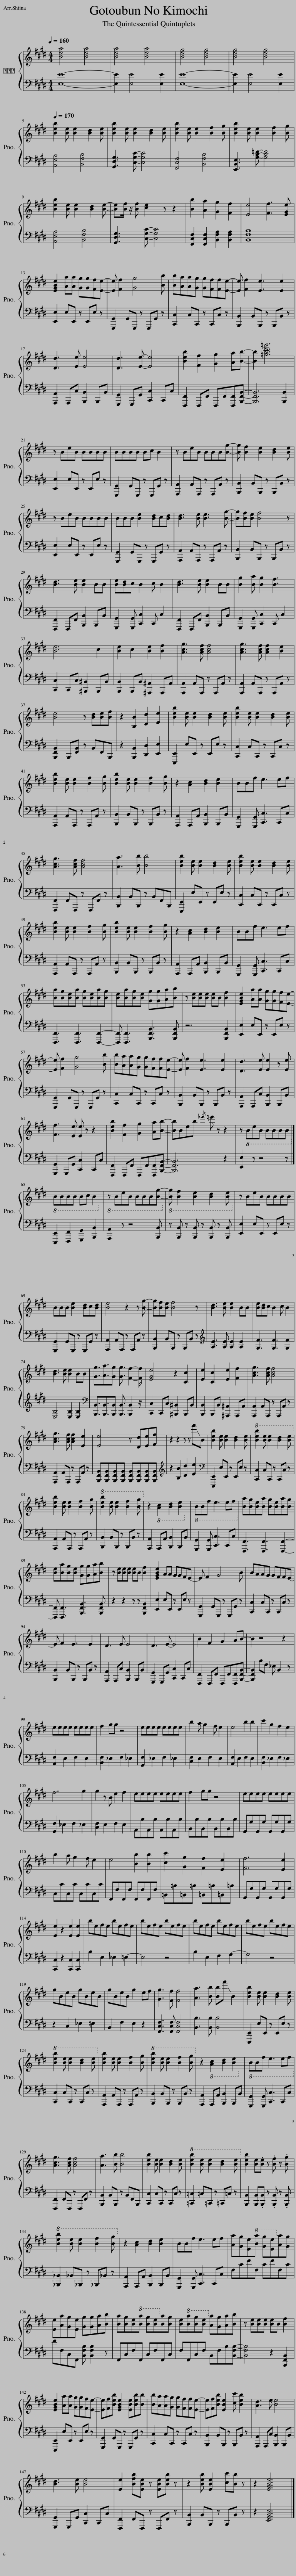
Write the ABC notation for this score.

X:1
%%score 1 { 2 | 3 }
L:1/8
Q:1/4=160
M:4/4
I:linebreak $
K:E
V:1 treble
V:2 treble
V:3 bass
V:1
 z8 | z8 | z8 | z8 |$[Q:1/4=170] z8 | %5
 z8 | z8 | z8 |$ z8 | z8 | %10
 z8 | z8 |$ z8 | z8 | z8 | %15
 z8 |$ z8 | z8 | z8 | z8 |$ %20
 z8 | z8 | z8 | z8 |$ z8 | %25
 z8 | z8 | z8 |$ z8 | z8 | %30
 z8 | z8 |$ z8 | z8 | z8 | %35
 z8 |$ z8 | z8 | z8 | z8 |$ %40
 z8 | z8 | z8 | z8 |$ z8 | %45
 z8 | z8 | z8 |$ z8 | z8 | %50
 z8 | z8 |$ z8 | z8 | z8 | %55
 z8 |$ z8 | z8 | z8 | z8 |$ %60
 z8 | z8 | z8 | z8 |$ z8 | %65
 z8 | z8 | z8 |$ z8 | z8 | %70
 z8 | z8 | z8 |$ z8 | z8 | %75
 z8 | z8 | z8 |$ z8 | z8 | %80
 z8 | z8 | z8 |$ z8 | z8 | %85
 z8 | z8 | z8 |$ z8 | z8 | %90
 z8 | z8 | z8 |$ z8 | z8 | %95
 z8 | z8 | z8 |$ z8 | z8 | %100
 z8 | z8 | z8 | z8 |$ z8 | %105
 z8 | z8 | z8 | z8 |$ z8 | %110
 z8 | z8 | z8 |$ z8 | z8 | %115
 z8 | z8 | z8 |$ z8 | z8 | %120
 z8 | z8 | z8 |$ z8 | z8 | %125
 z8 | z8 | z8 |$ z8 | z8 | %130
 z8 | z8 | z8 |$ z8 | z8 | %135
 z8 | z8 |$ z8 | z8 | z8 | %140
 z8 |$ z8 | z8 | z8 | z8 | %145
 z8 |$ z8 | z8 | z8 | z8 |] %150
V:2
 [Bea]4 [Bea]4 | [Bea]4 [Bea]4 | [Beg]4 [Beg]4 | [Beg]4 [Beg]4 |$ [Beb]2 [Be] [Be]2 [Bd]2 [Be] | %5
 [Beb]2 [Be] [Be]2 [Bd]2 [Be] | [Beb]2 [Be] [Be]2 [Bf]2 [Bg] | [Beb]2 [Be] [Be]2 [Bf]2 [Bg] |$ [Beb]2 [Be] [Be]2 [Bd]2 [Be]- | [Be][Bf]/ z/ [Bf] [ce]2 z z2 | %10
 [Bb]2 [Aa]2 [Gg]2 [Ff]2 | [Ee]4 [Ff]3 [EGe] |$ [EGBe]2 [Aa][Aa] [Gg][Gg][Ff][Ee]- | [Ee] [Ff]2 [Gg]4 [Bb] | [Bb][Aa][Aa][Gg] [Gg][Ff][Ff][Ee]- | %15
 [Ee] [Ff]2 [Ee]3 [Ee]2 |$ [Dd]3 [Ee] [Ee]4 | [Dd]3 [Ee]- [Ee]4 | [Beb]2 [Ff]2 [Gg]2 [Aa][Bb]- | [Bb]2 [=gbd'=g']6 |$ %20
 z BeB BBBB | BBBB Bc B2 | z BeB BBB[Bg]- | [Bg] [Bf]2 [Be]2 [Bd]2 [Be] |$ z BeB BBBB | %25
 BBB [Be]2 [Bd]c[Bd] | [Bd]3 [Be] [Be]3 [Bg]- | [Bg][Bf][Be] [Bf]4 z |$ [Bd]3 [Be] [Be]2 BB | [Be][Bd]c B2 c B2 | %30
 [Bd]3 [Be] [Be]2 BB | [Bg]2 [Ba] [Bg]2 [Bf]3 |$ [Be]6 c2 | [Be]2 c2 [Be]2 [Bf]2 | [Acg]3 [Acf] [Acf]4 | %35
 [Acg]3 [Acf] [Acf]2 [Be]2 |$ [Be]4 z [Bd][Be][Bf] | z2 [B,B]2 [Dd]2 [Ee]2 | [Beb]2 [Be] [Be]2 [Bd]2 [Be] | [Beb]2 [Be] [Be]2 [Bd]2 [Be] |$ %40
 [Beb]2 [Be] [Be]2 [Bf]2 [Bg] | [Beb]2 [Be] [Be]2 [Bf]2 [Bg] | z2 [Ac]2 [Bd]2 [Be]2 | BBf e3 ef |$ [Acg]3 [Acf] [Acf]4 | %45
 [Aa]3 [Bb] [Bb]4 | [Beb]2 [Be] [Be]2 [Bd]2 [Be] | [Beb]2 [Be] [Be]2 [Bd]2 [Be] |$ [Beb]2 [Be] [Be]2 [Bf]2 [Bg] | [Beb]2 [Be] [Be]2 [Bf]2 [Bg] | %50
 z2 [Ac]2 [Bd]2 [Be]2 | BBf e3 ef |$ [Ba][Bg][Be][Ba] [Bg][Be][Ba][Bg] | [Be][Ba][Bg][Be] [Gg][Gg][Aa][Bb] | z [Be][Be][Be] [Be]B [Bf]2 | %55
 [EGBe]2 [Aa][Aa] [Gg][Gg][Ff][Ee]- |$ [Ee] [Ff]2 [Gg]4 [Bb] | [Bb][Aa][Aa][Gg] [Gg][Ff][Ff][Ee]- | [Ee] [Ff]2 [Ee]3 [Ee]2 | [Dd]3 [Ee] [Ee]2 z [Ee] |$ %60
 [Ff]3 [Ee] [Ee] z z2 | [Beb]2 [Ff]2 [Gg]2 [Aa][Bb]- | [Bb]Beb{/_e'} =e' z z2 | z!8vb(! B,EB, B,B,B,B,!8vb)! |$!8vb(! B,B,B,B, B,C B,2!8vb)! | %65
!8vb(! z B,EB, B,B,B,[B,G]-!8vb)! |!8vb(! [B,G] [B,F]2 [B,E]2 [B,D]2 [B,E]!8vb)! | z BeB BBBB |$ BBB [Be]2 [Bd]c[Bd] | [Be]4 z2 z [Bg]- | %70
 [Bg][Bf][Be] [Bf]4 z | [Bd]3 [Be] [Be]2 BB | [Be][Bd]c B2 c B2 |$ [Bd]3 [Be] [Be]2 BB | [Gg]3/2[Aa]3/2[Gg] [Gg]3/2 [Ff]2- [Ff]/ | %75
 [EGe]4 z2 [Cc]2 | [Ee]2 [Cc]2 [Ee]2 [Ff]2 | [Acg]3 [Acf] [Acf]4 |$ [Acg]3 [Acf] [Acf]2 [Ee]2 | [Ee]4 z [Dd][Ee][Ff] | %80
 z2 z2 z z !-(!f'!-)!B | [Beb]2 [Be] [Be]2 [Bd]2 [Be] |!8va(! [be'b']2 [be'] [be']2 [bd']2 [be']!8va)! |$ [Beb]2 [Be] [Be]2 [Bf]2 [Bg] |!8va(! [be'b']2 [be'] [be']2 [bf']2 [bg']!8va)! | %85
 z2!8vb(! [A,C]2 [B,D]2 [B,E]2!8vb)! |!8vb(! B,B,F E3 EF!8vb)! | [Ba][Bg][Be][Ba] [Bg][Be][Ba][Bg] |$ [Be][Ba][Bg][Be] [Gg][Gg][Aa][Bb] | z [Be][Be][Be] [Be]B [Bf]2 | %90
 [EGBe]2 AA GGFE- | E F2 G4 B | BAAG GFFE- |$ E F2 E3 E2 | D3 E E4 | %95
 D3 E- E4 | B2 F2 G2 AB- | B2 z4 z2 |$ eeee eeee | f2 gg z4 | %100
 eeee eeee | b2 a g2 f e2 | e4 b2 b2 | c'2 g2 f2 e2 |$ f6 g2 | %105
 g2 z B e2 f2 | eeee eeee | f2 gg z4 | eeee eeee |$ b2 a g2 f e2 | %110
 e4 [Bb]2 [Bb]2 | [cc']2 [Gg]2 [Ff]2 [Ee]2 | [Ff]6 [Ee]2 |$ [Ee]2 z2 [Ee]2 [Ee]2 | befe befe | %115
 befe befe | befe befe | befe befe |$ gBeB gBeB | gBeB g2 ef | %120
 [Gg]3 [Ff] [Ff]4 | [Aa]3 [Bb] [Bb]!-(!f' !-)!B2 | [Beb]2 [Be] [Be]2 [Bd]2 [Be] |$!8va(! [be'b']2 [be'] [be']2 [bd']2 [be']!8va)! | [Beb]2 [Be] [Be]2 [Bf]2 [Bg] | %125
!8va(! [be'b']2 [be'] [be']2 [bf']2 [bg']!8va)! | z2!8vb(! [A,C]2 [B,D]2 [B,E]2!8vb)! |!8vb(! B,B,F E3 EF!8vb)! |$ [Acg]3 [Acf] [Acf]4 | [Aa]3 [Bb] [Bb]4 | %130
 [Beb]2 [Be] [Be]2 [Bd]2 [Be] |!8va(! [be'b']2 [be'] [be']2 [bd']2 [be']!8va)! | [Beb]2 [Be].[Be] z .[Bf] z .[Bg] |$!8va(! [be'b']2 [be'] [be']2 [bf']2 [bg']!8va)! | z2 [Ac]2 [Bd]2 [Be]2 | %135
 BBf e3 ef | [Aa][Gg][Ee]!8va(![ba'] [gg'][ee']!8va)![Aa][Gg] |$ [Ee][Aa][Gg][Ee] [Gg][Gg][Aa][Bb] | [Ba][Bg][Be]!8va(![ba'] [bg'][be']!8va)![Ba][Bg] | [Be]!8va(![ba'][bg'][be']!8va)! [Aa][Gg][Aa][Bb] | %140
 z [Be][Be][Be] [Be]B [Bf]2 |$ [EGBe]2 [Aa][Aa] [Gg][Gg][Ff][Ee]- | [Ee][Ff][Beb] [EGBe]2 [EBe][Beb][Bb] | [Bb][Aa][Aa][Gg] [Gg][Ff][Ff][Ee]- | [Ee][Ff][Beb] [EBe]2 [cc'] [Beb]2 | %145
 [Ad]3 e [Be]4 |$ [Bd]3 [Be] [Be]4 | [Ee]2 [Bfb][EBe] z [EBe][Beb] z | z2 [Beb] [EBe]2 [cc'][Bb] z | z2 [EGBe]6 |] %150
V:3
 [E,E]8- | [E,E]2 [E,E]4 [E,E]2 | [E,E]8- | [E,E]2 [E,E]4 [E,E]2 |$ [A,,E,A,]4 [B,,F,B,]4 | %5
 [G,,D,G,]3 [C,G,C]- [C,G,C]4 | [F,,C,F,]4 [B,,F,B,]4 | [E,,B,,E,]3 [G,B,=D]- [G,B,D]4 |$ [A,,E,A,]4 [B,,F,B,]4 | [G,,D,G,]3 [C,G,C]- [C,G,C]4 | %10
 [F,,C,F,]2 [F,,C,F,]2 [B,,F,A,]2 [B,,F,A,]2 | [B,,F,B,]8 |$ [E,,E,]2 E,E,, z E,,E, z | [G,,,G,,]2 G,,G,,, z G,,,G,, z | [C,,C,]2 C,C,, z C,,C, z | %15
 [B,,,B,,]2 B,,B,,, z B,,,B,, z |$ [A,,,A,,]2 A,,,C, [B,,,B,,]2 B,,,B,, | [G,,,G,,]2 G,,,G,, [C,,C,]2 C,,C, | [F,,,F,,]2 F,,,F,, F,,,F,,[F,,,F,,][B,,,F,,B,,]- | [B,,,F,,B,,]6 [B,,,B,,]2 |$ %20
 [E,,E,]2 E,E,, z E,,E, z | [G,,,G,,]2 G,,G,,, z G,,,G,, z | [A,,,A,,]2 A,,A,,, z A,,,A,, z | [B,,,B,,]2 B,,B,,, z B,,,B,, z |$ [E,,E,]2 E,E,, z E,,E, z | %25
 [G,,,G,,]2 G,,G,,, z G,,,G,, z | [A,,,A,,]2 A,,A,,, z A,,,A,, z | [B,,,B,,]2 B,,B,,, z B,,,B,, z |$ [F,,,F,,]2 F,,,F,, [B,,,B,,]2 B,,,B,, | [G,,,G,,]2 [G,,,G,,] [C,,C,]2 C,, C,2 | %30
 [F,,,F,,]2 F,,,F,, [B,,,B,,]2 B,,,B,, | [G,,,G,,]2 [G,,,G,,] [C,,C,]2 C,, C,2 |$ [C,,C,]2 C,,C, [^B,,,^B,,]2 B,,,B,, | [B,,,B,,]2 B,,,B,, [^A,,,^A,,]2 A,,,A,, | [A,,,A,,]2 A,,A,,, z A,,,A,, z | %35
 [A,,,A,,]2 A,,A,,, z A,,,A,, z |$ [B,,,F,,B,,]2 B,,,[F,,B,,] z B,,F,,B,,, | z2 [B,,,B,,]2 [D,,D,]2 [E,,E,]2 | [E,,,E,,]2 E,E,, z E,,E, z | [C,,C,]2 C,C,, z C,,C, z |$ %40
 [A,,,A,,]2 A,,A,,, z A,,,A,, z | [B,,,B,,]2 B,,B,,, z B,,,B,, z | [A,,,A,,]2 A,,,A,, [B,,,B,,]2 B,,,B,, | [G,,,G,,]2 [G,,,G,,] [C,,C,]3 C,,C, |$ [F,,,F,,]2 F,,F,,, z F,,,F,, z | %45
 [B,,,B,,]2 B,,B,,, z B,,F,,B,,, | [E,,,E,,]2 E,E,, z E,,E, z | [C,,C,]2 C,C,, z C,,C, z |$ [A,,,A,,]2 A,,A,,, z A,,,A,, z | [B,,,B,,]2 B,,B,,, z B,,,B,, z | %50
 [A,,,A,,]2 A,,,A,, [B,,,B,,]2 B,,,B,, | [G,,,G,,]2 [G,,,G,,] [C,,C,]3 C,,C, |$ [F,,,F,,]3 [F,,,F,,]3 [F,,,F,,]2- | [F,,,F,,] [F,,,F,,]3 [B,,,F,,B,,]3 [B,,,F,,B,,] | z6 [B,,,F,,B,,]2 | %55
 [E,,E,]2 E,E,, z E,,E, z |$ [G,,,G,,]2 G,,G,,, z G,,,G,, z | [C,,C,]2 C,C,, z C,,C, z | [B,,,B,,]2 B,,B,,, z B,,,B,, z | [A,,,A,,]2 A,,,C, [B,,,B,,]2 B,,,B,, |$ %60
 [G,,,G,,]2 G,,,G,, [C,,C,]2 C,,C, | [F,,,F,,]2 F,,,F,, F,,,F,,[F,,,F,,][B,,,F,,B,,]- | [B,,,F,,B,,]6 z2 | [E,,E,]2 z z4 z |$ [E,,,E,,]2 [F,,,F,,]2 [G,,,G,,]2 [B,,,B,,]2 | %65
 [A,,,A,,]2 z z4 [B,,,B,,] | z [B,,,B,,] z [B,,,B,,] z [B,,,B,,] z [B,,,B,,] | [E,,E,]2 E,E,, z E,,E, z |$ [G,,,G,,]2 G,,G,,, z G,,,G,, z | [A,,,A,,]2 A,,A,,, z A,,,A,, z | %70
 [B,,,B,,]2 B,,B,,, z B,,,B,, z |[K:treble] [A,E]3 [A,E] [A,E]2 [A,E]2 | [G,F]3 [G,F]3 [G,F]2 |$ [E,B,]4 [E,B,]2 [E,B,]2 |[K:bass] [B,,,B,,]3/2[B,,,B,,]3/2[B,,,B,,] [B,,,B,,]3/2 [B,,,B,,]2 z/ | %75
 [C,,C,]2 C,,C, [^B,,,^B,,]2 B,,,B,, | [B,,,B,,]2 B,,,B,, [^A,,,^A,,]2 A,,,A,, | [A,,,A,,]2 A,,A,,, z A,,,A,, z |$ [A,,,A,,]2 A,,A,,, z A,,,A,, z | [B,,,F,,B,,][B,,,F,,B,,][B,,,F,,B,,][B,,,F,,B,,] [B,,,F,,B,,][B,,,F,,B,,][B,,,F,,B,,][B,,,F,,B,,] | %80
[K:treble] z2 [B,B]2 [Dd]2 [Ee]2 |[K:bass] [E,,,E,,]2 E,E,, z E,,E, z | [C,,C,]2 C,C,, z C,,C, z |$ [A,,,A,,]2 A,,A,,, z A,,,A,, z | [B,,,B,,]2 B,,B,,, z B,,,B,, z | %85
 [A,,,A,,]2 A,,,A,, [B,,,B,,]2 B,,,B,, | [G,,,G,,]2 [G,,,G,,] [C,,C,]3 C,,C, | [F,,,F,,]3 [F,,,F,,]3 [F,,,F,,]2- |$ [F,,,F,,] [F,,,F,,]3 [B,,,F,,B,,]3 [B,,,F,,B,,] | z2 z2 z z [B,,,F,,B,,]2 | %90
 [E,,E,]2 E,E,, z E,,E, z | [G,,,G,,]2 G,,G,,, z G,,,G,, z | [C,,C,]2 C,C,, z C,,C, z |$ [B,,,B,,]2 B,,B,,, z B,,,B,, z | [A,,,A,,]2 A,,,C, [B,,,B,,]2 B,,,B,, | %95
 [G,,,G,,]2 G,,,G,, [C,,C,]2 C,,C, | [F,,,F,,]2 F,,,F,, F,,,F,,[F,,,F,,][B,,,F,,B,,]- | [B,,,F,,B,,]2 B,F, _E, B,,2 z |$ [A,,F,]2 E,2 F,2 E,2 | [B,,F,]2 _E,2 F,2 _E,2 | %100
 [G,,F,]2 _E,2 F,2 _E,2 | [C,F,]2 E,2 F,2 E,2 | [A,,F,]2 E,2 F,2 E,2 | [B,,F,]2 _E,2 F,2 _E,2 |$ [G,,F,]2 _E,2 F,2 _E,2 | %105
 [C,F,]2 E,2 F,2 E,2 | A,,B,A,,B, A,,B,A,,B, | B,,B,B,,B, B,,B,B,,B, | G,,G,G,,G, G,,G,G,,G, |$ C,CC,C C,CC,C | %110
 F,,F,F,,F, F,,F,F,,F, | =B,,=B,=B,,=B, =B,,=B,=B,,=B, | G,,G,G,,G, G,,G,G,,G, |$ [C,,C,]2 z2 [C,,C,]2 [C,,C,]2 | B,2 E,2 _E,2 =E,2- | %115
 E,4 z4 | B,2 E,2 F,2 G,2- | G,4 z4 |$ z2 C,2 _E,2 =E,2 | B,,2 F,2 E,2 z2 | %120
 [F,,C,F,]3 [F,,C,F,] [F,,C,F,]4 | [B,,B,]3 [B,,B,] [B,,B,]4 | [E,,,E,,]2 E,E,, z E,,E, z |$ [C,,C,]2 C,C,, z C,,C, z | [A,,,A,,]2 A,,A,,, z A,,,A,, z | %125
 [B,,,B,,]2 B,,B,,, z B,,,B,, z | [A,,,A,,]2 A,,,A,, [B,,,B,,]2 B,,,B,, | [G,,,G,,]2 [G,,,G,,] [C,,C,]3 C,,C, |$ [F,,,F,,]2 F,,F,,, z F,,,F,, z | [B,,,B,,]2 B,,B,,, z B,,F,,B,,, | %130
 [C,,C,]2 C,C,, z C,,C, z | [=C,,=C,]2 =C,=C,, z =C,,=C, z | [B,,,B,,]2 [B,,,B,,].[B,,,B,,] z .[B,,,B,,] z .[B,,,B,,] |$ [_B,,,_B,,]2 _B,,_B,,, z _B,,,_B,, z | [A,,,A,,]2 A,,,A,, [B,,,B,,]2 B,,,B,, | %135
 [G,,,G,,]2 [G,,,G,,] [C,,C,]3 C,,C, | F,CFF, CFF,C |$ FF,C,F,, [B,,F,B,] [B,,F,B,]2 z | F,,C,F,F,, C,F,F,,C, | F,F,,C,F, B,,F,B,[B,,F,B,]- | %140
 [B,,F,B,]4 z2 [B,,,F,,B,,]2 |$ [E,,,E,,]2 E,E,, z E,,E, z | [G,,,G,,]2 G,,G,,, z G,,,G,, z | [C,,C,]2 C,C,, z C,,C, z | [B,,,B,,]2 B,,B,,, z B,,,B,, z | %145
 [A,,,A,,]2 A,,,C, [B,,,B,,]2 B,,,B,, |$ [G,,,G,,]2 G,,,G,, [C,,C,]2 C,,C, | [F,,,F,,]2 F,,F,,, z F,,,F,, z | [B,,,B,,]2 B,,B,,, z B,,,B,, z | z2 [E,,G,,B,,E,]6 |] %150
